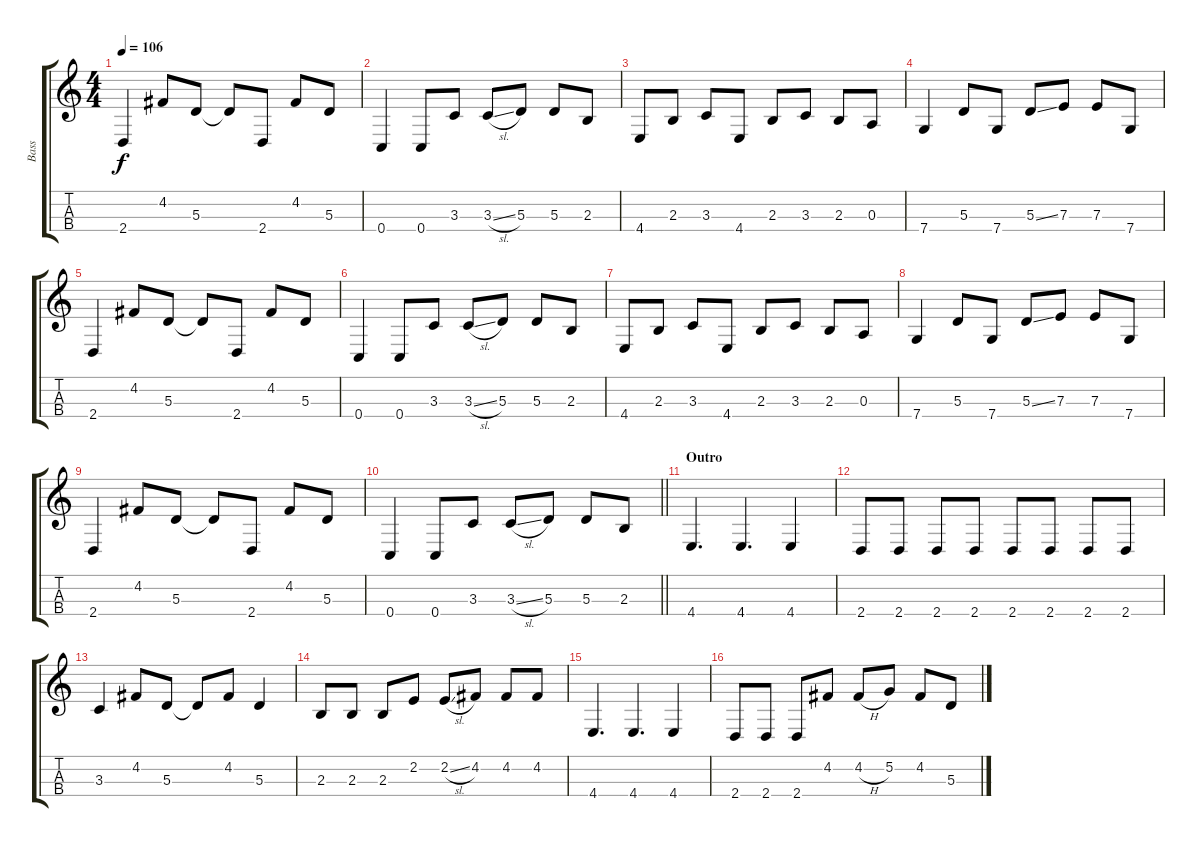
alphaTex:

\track ("Bass" "Bass") {instrument electricbassfinger}
\staff {score tabs}
\tuning (G3 D3 A2 C2) {hide}
\ts (4 4)
\tempo 106
\clef g2
\ks c
2.4.4{dy f} 4.2.8 5.3.8 5.3{t}.8 2.4.8 4.2.8 5.3.8 |
0.4.4 0.4.8 3.3.8 3.3{sl}.8 5.3.8 5.3.8 2.3.8 |
4.4.8 2.3.8 3.3.8 4.4.8 2.3.8 3.3.8 2.3.8 0.3.8 |
7.4.4 5.3.8 7.4.8 5.3{ss}.8 7.3.8 7.3.8 7.4.8 |
2.4.4 4.2.8 5.3.8 5.3{t}.8 2.4.8 4.2.8 5.3.8 |
0.4.4 0.4.8 3.3.8 3.3{sl}.8 5.3.8 5.3.8 2.3.8 |
4.4.8 2.3.8 3.3.8 4.4.8 2.3.8 3.3.8 2.3.8 0.3.8 |
7.4.4 5.3.8 7.4.8 5.3{ss}.8 7.3.8 7.3.8 7.4.8 |
2.4.4 4.2.8 5.3.8 5.3{t}.8 2.4.8 4.2.8 5.3.8 |
\barLineRight lightlight
0.4.4 0.4.8 3.3.8 3.3{sl}.8 5.3.8 5.3.8 2.3.8 |
\section ("" "Outro")
4.4.4{d} 4.4.4{d} 4.4.4 |
2.4.8 2.4.8 2.4.8 2.4.8 2.4.8 2.4.8 2.4.8 2.4.8 |
3.3.4 4.2.8 5.3.8 5.3{t}.8 4.2.8 5.3.4 |
2.3.8 2.3.8 2.3.8 2.2.8 2.2{sl}.8 4.2.8 4.2.8 4.2.8 |
4.4.4{d} 4.4.4{d} 4.4.4 |
2.4.8 2.4.8 2.4.8 4.2.8 4.2{h}.8 5.2.8 4.2.8 5.3.8
